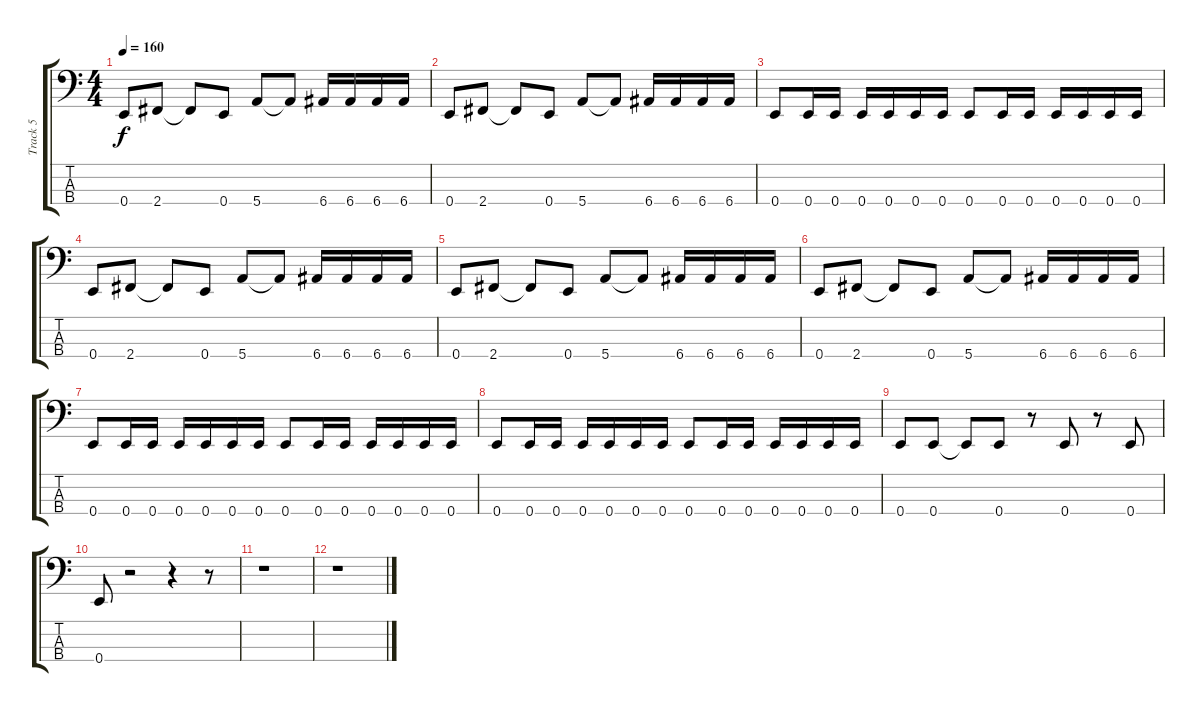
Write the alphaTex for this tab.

\track ("Track 5" "Track 5") {instrument electricbasspick}
\staff {score tabs}
\tuning (G2 D2 A1 E1) {hide}
\ts (4 4)
\tempo 160
\clef f4
\ks c
0.4.8{dy f} 2.4.8 2.4{t}.8 0.4.8 5.4.8 5.4{t}.8 6.4.16 6.4.16 6.4.16 6.4.16 |
0.4.8 2.4.8 2.4{t}.8 0.4.8 5.4.8 5.4{t}.8 6.4.16 6.4.16 6.4.16 6.4.16 |
0.4.8 0.4.16 0.4.16 0.4.16 0.4.16 0.4.16 0.4.16 0.4.8 0.4.16 0.4.16 0.4.16 0.4.16 0.4.16 0.4.16 |
0.4.8 2.4.8 2.4{t}.8 0.4.8 5.4.8 5.4{t}.8 6.4.16 6.4.16 6.4.16 6.4.16 |
0.4.8 2.4.8 2.4{t}.8 0.4.8 5.4.8 5.4{t}.8 6.4.16 6.4.16 6.4.16 6.4.16 |
0.4.8 2.4.8 2.4{t}.8 0.4.8 5.4.8 5.4{t}.8 6.4.16 6.4.16 6.4.16 6.4.16 |
0.4.8 0.4.16 0.4.16 0.4.16 0.4.16 0.4.16 0.4.16 0.4.8 0.4.16 0.4.16 0.4.16 0.4.16 0.4.16 0.4.16 |
0.4.8 0.4.16 0.4.16 0.4.16 0.4.16 0.4.16 0.4.16 0.4.8 0.4.16 0.4.16 0.4.16 0.4.16 0.4.16 0.4.16 |
0.4.8 0.4.8 0.4{t}.8 0.4.8 r.8 0.4.8 r.8 0.4.8 |
0.4.8 r.2 r.4 r.8 |
r.1 |
r.1
